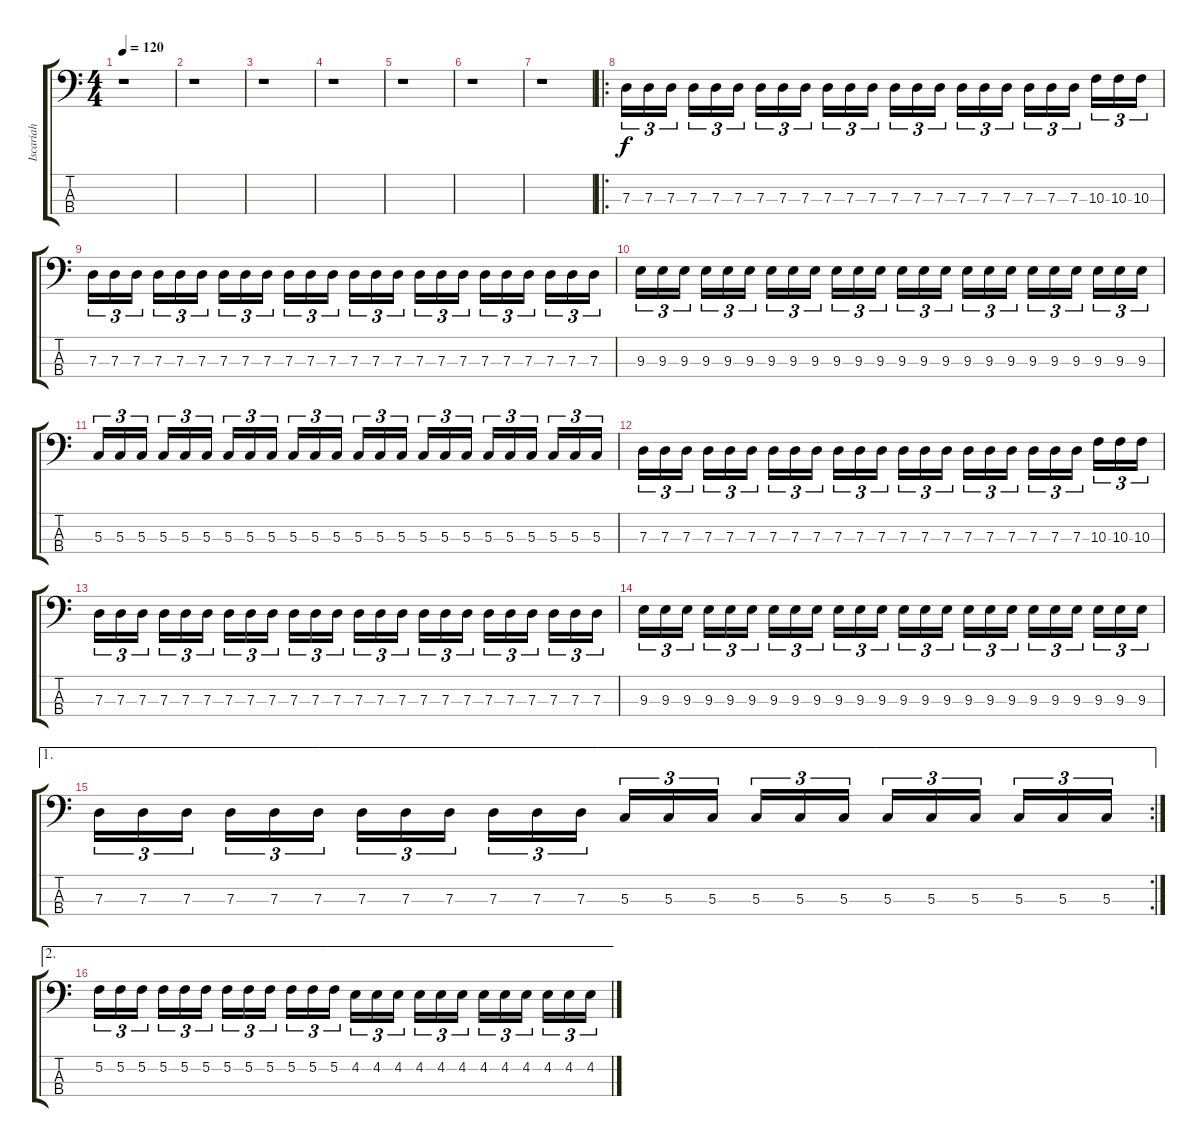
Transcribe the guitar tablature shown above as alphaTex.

\track ("Iscariah" "Iscariah") {instrument electricbasspick}
\staff {score tabs}
\tuning (F2 C2 G1 D1) {hide}
\ts (4 4)
\tempo 120
\clef f4
\ks c
r.1{dy f} |
r.1 |
r.1 |
r.1 |
r.1 |
r.1 |
r.1 |
\ro
7.3.16{tu (3 2)} 7.3.16{tu (3 2)} 7.3.16{tu (3 2) beam splitsecondary} 7.3.16{tu (3 2)} 7.3.16{tu (3 2)} 7.3.16{tu (3 2)} 7.3.16{tu (3 2)} 7.3.16{tu (3 2)} 7.3.16{tu (3 2) beam splitsecondary} 7.3.16{tu (3 2)} 7.3.16{tu (3 2)} 7.3.16{tu (3 2)} 7.3.16{tu (3 2)} 7.3.16{tu (3 2)} 7.3.16{tu (3 2) beam splitsecondary} 7.3.16{tu (3 2)} 7.3.16{tu (3 2)} 7.3.16{tu (3 2)} 7.3.16{tu (3 2)} 7.3.16{tu (3 2)} 7.3.16{tu (3 2) beam splitsecondary} 10.3.16{tu (3 2)} 10.3.16{tu (3 2)} 10.3.16{tu (3 2)} |
7.3.16{tu (3 2)} 7.3.16{tu (3 2)} 7.3.16{tu (3 2) beam splitsecondary} 7.3.16{tu (3 2)} 7.3.16{tu (3 2)} 7.3.16{tu (3 2)} 7.3.16{tu (3 2)} 7.3.16{tu (3 2)} 7.3.16{tu (3 2) beam splitsecondary} 7.3.16{tu (3 2)} 7.3.16{tu (3 2)} 7.3.16{tu (3 2)} 7.3.16{tu (3 2)} 7.3.16{tu (3 2)} 7.3.16{tu (3 2) beam splitsecondary} 7.3.16{tu (3 2)} 7.3.16{tu (3 2)} 7.3.16{tu (3 2)} 7.3.16{tu (3 2)} 7.3.16{tu (3 2)} 7.3.16{tu (3 2) beam splitsecondary} 7.3.16{tu (3 2)} 7.3.16{tu (3 2)} 7.3.16{tu (3 2)} |
9.3.16{tu (3 2)} 9.3.16{tu (3 2)} 9.3.16{tu (3 2) beam splitsecondary} 9.3.16{tu (3 2)} 9.3.16{tu (3 2)} 9.3.16{tu (3 2)} 9.3.16{tu (3 2)} 9.3.16{tu (3 2)} 9.3.16{tu (3 2) beam splitsecondary} 9.3.16{tu (3 2)} 9.3.16{tu (3 2)} 9.3.16{tu (3 2)} 9.3.16{tu (3 2)} 9.3.16{tu (3 2)} 9.3.16{tu (3 2) beam splitsecondary} 9.3.16{tu (3 2)} 9.3.16{tu (3 2)} 9.3.16{tu (3 2)} 9.3.16{tu (3 2)} 9.3.16{tu (3 2)} 9.3.16{tu (3 2) beam splitsecondary} 9.3.16{tu (3 2)} 9.3.16{tu (3 2)} 9.3.16{tu (3 2)} |
5.3.16{tu (3 2)} 5.3.16{tu (3 2)} 5.3.16{tu (3 2) beam splitsecondary} 5.3.16{tu (3 2)} 5.3.16{tu (3 2)} 5.3.16{tu (3 2)} 5.3.16{tu (3 2)} 5.3.16{tu (3 2)} 5.3.16{tu (3 2) beam splitsecondary} 5.3.16{tu (3 2)} 5.3.16{tu (3 2)} 5.3.16{tu (3 2)} 5.3.16{tu (3 2)} 5.3.16{tu (3 2)} 5.3.16{tu (3 2) beam splitsecondary} 5.3.16{tu (3 2)} 5.3.16{tu (3 2)} 5.3.16{tu (3 2)} 5.3.16{tu (3 2)} 5.3.16{tu (3 2)} 5.3.16{tu (3 2) beam splitsecondary} 5.3.16{tu (3 2)} 5.3.16{tu (3 2)} 5.3.16{tu (3 2)} |
7.3.16{tu (3 2)} 7.3.16{tu (3 2)} 7.3.16{tu (3 2) beam splitsecondary} 7.3.16{tu (3 2)} 7.3.16{tu (3 2)} 7.3.16{tu (3 2)} 7.3.16{tu (3 2)} 7.3.16{tu (3 2)} 7.3.16{tu (3 2) beam splitsecondary} 7.3.16{tu (3 2)} 7.3.16{tu (3 2)} 7.3.16{tu (3 2)} 7.3.16{tu (3 2)} 7.3.16{tu (3 2)} 7.3.16{tu (3 2) beam splitsecondary} 7.3.16{tu (3 2)} 7.3.16{tu (3 2)} 7.3.16{tu (3 2)} 7.3.16{tu (3 2)} 7.3.16{tu (3 2)} 7.3.16{tu (3 2) beam splitsecondary} 10.3.16{tu (3 2)} 10.3.16{tu (3 2)} 10.3.16{tu (3 2)} |
7.3.16{tu (3 2)} 7.3.16{tu (3 2)} 7.3.16{tu (3 2) beam splitsecondary} 7.3.16{tu (3 2)} 7.3.16{tu (3 2)} 7.3.16{tu (3 2)} 7.3.16{tu (3 2)} 7.3.16{tu (3 2)} 7.3.16{tu (3 2) beam splitsecondary} 7.3.16{tu (3 2)} 7.3.16{tu (3 2)} 7.3.16{tu (3 2)} 7.3.16{tu (3 2)} 7.3.16{tu (3 2)} 7.3.16{tu (3 2) beam splitsecondary} 7.3.16{tu (3 2)} 7.3.16{tu (3 2)} 7.3.16{tu (3 2)} 7.3.16{tu (3 2)} 7.3.16{tu (3 2)} 7.3.16{tu (3 2) beam splitsecondary} 7.3.16{tu (3 2)} 7.3.16{tu (3 2)} 7.3.16{tu (3 2)} |
9.3.16{tu (3 2)} 9.3.16{tu (3 2)} 9.3.16{tu (3 2) beam splitsecondary} 9.3.16{tu (3 2)} 9.3.16{tu (3 2)} 9.3.16{tu (3 2)} 9.3.16{tu (3 2)} 9.3.16{tu (3 2)} 9.3.16{tu (3 2) beam splitsecondary} 9.3.16{tu (3 2)} 9.3.16{tu (3 2)} 9.3.16{tu (3 2)} 9.3.16{tu (3 2)} 9.3.16{tu (3 2)} 9.3.16{tu (3 2) beam splitsecondary} 9.3.16{tu (3 2)} 9.3.16{tu (3 2)} 9.3.16{tu (3 2)} 9.3.16{tu (3 2)} 9.3.16{tu (3 2)} 9.3.16{tu (3 2) beam splitsecondary} 9.3.16{tu (3 2)} 9.3.16{tu (3 2)} 9.3.16{tu (3 2)} |
\ae 1
\rc 2
7.3.16{tu (3 2)} 7.3.16{tu (3 2)} 7.3.16{tu (3 2) beam splitsecondary} 7.3.16{tu (3 2)} 7.3.16{tu (3 2)} 7.3.16{tu (3 2)} 7.3.16{tu (3 2)} 7.3.16{tu (3 2)} 7.3.16{tu (3 2) beam splitsecondary} 7.3.16{tu (3 2)} 7.3.16{tu (3 2)} 7.3.16{tu (3 2)} 5.3.16{tu (3 2)} 5.3.16{tu (3 2)} 5.3.16{tu (3 2) beam splitsecondary} 5.3.16{tu (3 2)} 5.3.16{tu (3 2)} 5.3.16{tu (3 2)} 5.3.16{tu (3 2)} 5.3.16{tu (3 2)} 5.3.16{tu (3 2) beam splitsecondary} 5.3.16{tu (3 2)} 5.3.16{tu (3 2)} 5.3.16{tu (3 2)} |
\ae 2
5.2.16{tu (3 2)} 5.2.16{tu (3 2)} 5.2.16{tu (3 2) beam splitsecondary} 5.2.16{tu (3 2)} 5.2.16{tu (3 2)} 5.2.16{tu (3 2)} 5.2.16{tu (3 2)} 5.2.16{tu (3 2)} 5.2.16{tu (3 2) beam splitsecondary} 5.2.16{tu (3 2)} 5.2.16{tu (3 2)} 5.2.16{tu (3 2)} 4.2.16{tu (3 2)} 4.2.16{tu (3 2)} 4.2.16{tu (3 2) beam splitsecondary} 4.2.16{tu (3 2)} 4.2.16{tu (3 2)} 4.2.16{tu (3 2)} 4.2.16{tu (3 2)} 4.2.16{tu (3 2)} 4.2.16{tu (3 2) beam splitsecondary} 4.2.16{tu (3 2)} 4.2.16{tu (3 2)} 4.2.16{tu (3 2)}
